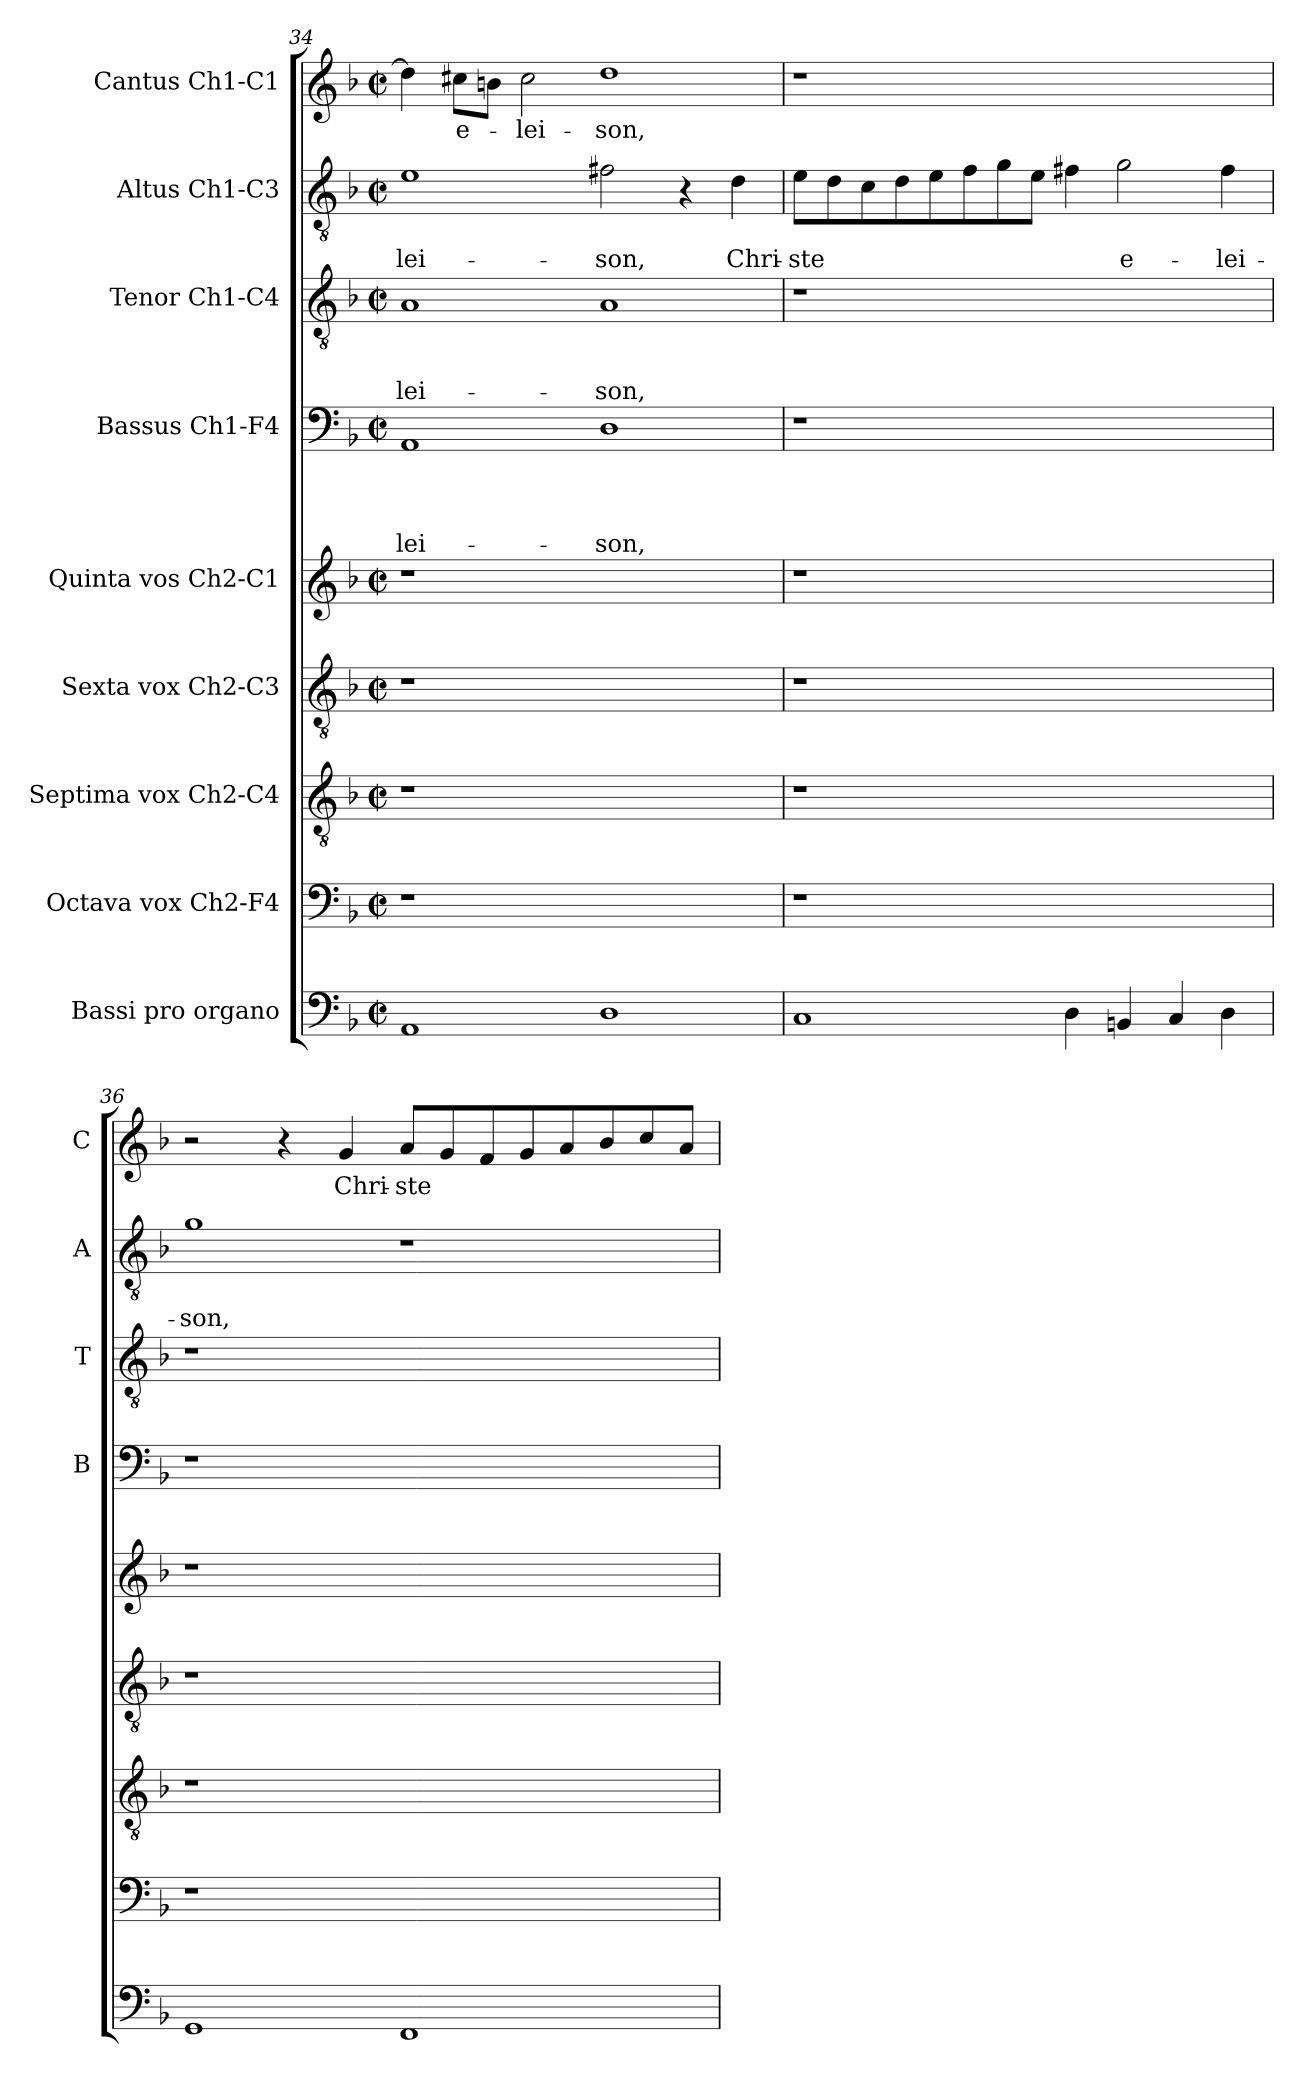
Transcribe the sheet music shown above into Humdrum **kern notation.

**kern	**kern	**kern	**kern	**kern	**kern	**text	**text	**text	**text	**kern	**text	**text	**text	**kern	**text	**text	**kern	**text
*part9	*part8	*part7	*part6	*part5	*part4	*part4	*part4	*part4	*part4	*part3	*part3	*part3	*part3	*part2	*part2	*part2	*part1	*part1
*staff9	*staff8	*staff7	*staff6	*staff5	*staff4	*staff4	*staff4	*staff4	*staff4	*staff3	*staff3	*staff3	*staff3	*staff2	*staff2	*staff2	*staff1	*staff1
*I"Bassi pro  organo	*I"Octava vox Ch2-F4	*I"Septima vox Ch2-C4	*I"Sexta vox Ch2-C3	*I"Quinta vos Ch2-C1	*I"Bassus Ch1-F4	*	*	*	*	*I"Tenor Ch1-C4	*	*	*	*I"Altus Ch1-C3	*	*	*I"Cantus Ch1-C1	*
*	*	*	*	*	*I'B	*	*	*	*	*I'T	*	*	*	*I'A	*	*	*I'C	*
*clefF4	*clefF4	*clefGv2	*clefGv2	*clefG2	*clefF4	*	*	*	*	*clefGv2	*	*	*	*clefGv2	*	*	*clefG2	*
*k[b-]	*k[b-]	*k[b-]	*k[b-]	*k[b-]	*k[b-]	*	*	*	*	*k[b-]	*	*	*	*k[b-]	*	*	*k[b-]	*
*F:	*F:	*F:	*F:	*F:	*F:	*	*	*	*	*F:	*	*	*	*F:	*	*	*F:	*
*M2/2	*M2/2	*M2/2	*M2/2	*M2/2	*M2/2	*	*	*	*	*M2/2	*	*	*	*M2/2	*	*	*M2/2	*
*met(c|)	*met(c|)	*met(c|)	*met(c|)	*met(c|)	*met(c|)	*	*	*	*	*met(c|)	*	*	*	*met(c|)	*	*	*met(c|)	*
=34	=34	=34	=34	=34	=34	=34	=34	=34	=34	=34	=34	=34	=34	=34	=34	=34	=34	=34
!	!	!	!	!	!	!	!	!	!LO:LY:b	!	!	!	!LO:LY:b	!	!	!LO:LY:b	!	!
1AA	1r	1r	1r	1r	1AA	.	.	.	-lei-	1A	.	.	-lei-	1e	.	-lei-	4dd\]	.
!	!	!	!	!	!	!	!	!	!	!	!	!	!	!	!	!	!	!LO:LY:b
.	.	.	.	.	.	.	.	.	.	.	.	.	.	.	.	.	8cc#X\L	e-
.	.	.	.	.	.	.	.	.	.	.	.	.	.	.	.	.	8bn\J	.
!	!	!	!	!	!	!	!	!	!	!	!	!	!	!	!	!	!	!LO:LY:b
.	.	.	.	.	.	.	.	.	.	.	.	.	.	.	.	.	2cc#\	-lei-
!	!	!	!	!	!	!	!	!	!LO:LY:b	!	!	!	!LO:LY:b	!	!	!LO:LY:b	!	!LO:LY:b
1D	1ryy	1ryy	1ryy	1ryy	1D	.	.	.	-son,	1A	.	.	-son,	2f#X\	.	-son,	1dd	-son,
.	.	.	.	.	.	.	.	.	.	.	.	.	.	4r	.	.	.	.
!	!	!	!	!	!	!	!	!	!	!	!	!	!	!	!	!LO:LY:b	!	!
.	.	.	.	.	.	.	.	.	.	.	.	.	.	4d\	.	Chri-	.	.
!!LO:LB:g=z
=35	=35	=35	=35	=35	=35	=35	=35	=35	=35	=35	=35	=35	=35	=35	=35	=35	=35	=35
!	!	!	!	!	!	!	!	!	!	!	!	!	!	!	!	!LO:LY:b	!	!
1C	1r	1r	1r	1r	1r	.	.	.	.	1r	.	.	.	8e\L	.	-ste	1r	.
.	.	.	.	.	.	.	.	.	.	.	.	.	.	8d\	.	.	.	.
.	.	.	.	.	.	.	.	.	.	.	.	.	.	8c\	.	.	.	.
.	.	.	.	.	.	.	.	.	.	.	.	.	.	8d\	.	.	.	.
.	.	.	.	.	.	.	.	.	.	.	.	.	.	8e\	.	.	.	.
.	.	.	.	.	.	.	.	.	.	.	.	.	.	8f\	.	.	.	.
.	.	.	.	.	.	.	.	.	.	.	.	.	.	8g\	.	.	.	.
.	.	.	.	.	.	.	.	.	.	.	.	.	.	8e\J	.	.	.	.
4D\	1ryy	1ryy	1ryy	1ryy	1ryy	.	.	.	.	1ryy	.	.	.	4f#X\	.	.	1ryy	.
!	!	!	!	!	!	!	!	!	!	!	!	!	!	!	!	!LO:LY:b	!	!
4BBn/	.	.	.	.	.	.	.	.	.	.	.	.	.	2g\	.	e-	.	.
4C/	.	.	.	.	.	.	.	.	.	.	.	.	.	.	.	.	.	.
!	!	!	!	!	!	!	!	!	!	!	!	!	!	!	!	!LO:LY:b	!	!
4D\	.	.	.	.	.	.	.	.	.	.	.	.	.	4f#\	.	-lei-	.	.
=36	=36	=36	=36	=36	=36	=36	=36	=36	=36	=36	=36	=36	=36	=36	=36	=36	=36	=36
!	!	!	!	!	!	!	!	!	!	!	!	!	!	!	!	!LO:LY:b	!	!
1GG	1r	1r	1r	1r	1r	.	.	.	.	1r	.	.	.	1g	.	-son,	2r	.
.	.	.	.	.	.	.	.	.	.	.	.	.	.	.	.	.	4r	.
!	!	!	!	!	!	!	!	!	!	!	!	!	!	!	!	!	!	!LO:LY:b
.	.	.	.	.	.	.	.	.	.	.	.	.	.	.	.	.	4g/	Chri-
!	!	!	!	!	!	!	!	!	!	!	!	!	!	!	!	!	!	!LO:LY:b
1FF	1ryy	1ryy	1ryy	1ryy	1ryy	.	.	.	.	1ryy	.	.	.	1r	.	.	8a/L	-ste
.	.	.	.	.	.	.	.	.	.	.	.	.	.	.	.	.	8g/	.
.	.	.	.	.	.	.	.	.	.	.	.	.	.	.	.	.	8f/	.
.	.	.	.	.	.	.	.	.	.	.	.	.	.	.	.	.	8g/	.
.	.	.	.	.	.	.	.	.	.	.	.	.	.	.	.	.	8a/	.
.	.	.	.	.	.	.	.	.	.	.	.	.	.	.	.	.	8b-/	.
.	.	.	.	.	.	.	.	.	.	.	.	.	.	.	.	.	8cc/	.
.	.	.	.	.	.	.	.	.	.	.	.	.	.	.	.	.	8a/J	.
=	=	=	=	=	=	=	=	=	=	=	=	=	=	=	=	=	=	=
*-	*-	*-	*-	*-	*-	*-	*-	*-	*-	*-	*-	*-	*-	*-	*-	*-	*-	*-
